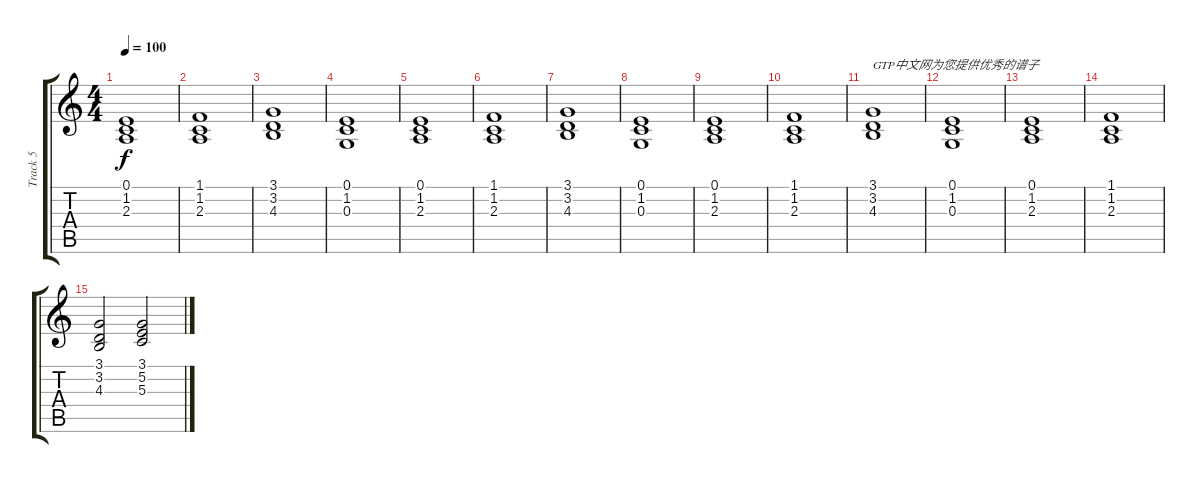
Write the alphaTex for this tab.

\track ("Track 5" "Track 5") {instrument stringensemble1}
\staff {score tabs}
\tuning (E4 B3 G3 D3 A2 E2) {hide}
\ts (4 4)
\tempo 100
\clef g2
\ks c
(0.1 1.2 2.3).1{dy f} |
(1.1 1.2 2.3).1 |
(3.1 3.2 4.3).1 |
(0.1 1.2 0.3).1 |
(0.1 1.2 2.3).1 |
(1.1 1.2 2.3).1 |
(3.1 3.2 4.3).1 |
(0.1 1.2 0.3).1 |
(0.1 1.2 2.3).1 |
(1.1 1.2 2.3).1 |
(3.1 3.2 4.3).1{txt "GTP中文网为您提供优秀的谱子"} |
(0.1 1.2 0.3).1 |
(0.1 1.2 2.3).1 |
(1.1 1.2 2.3).1 |
(3.1 3.2 4.3).2 (3.1 5.2 5.3).2
